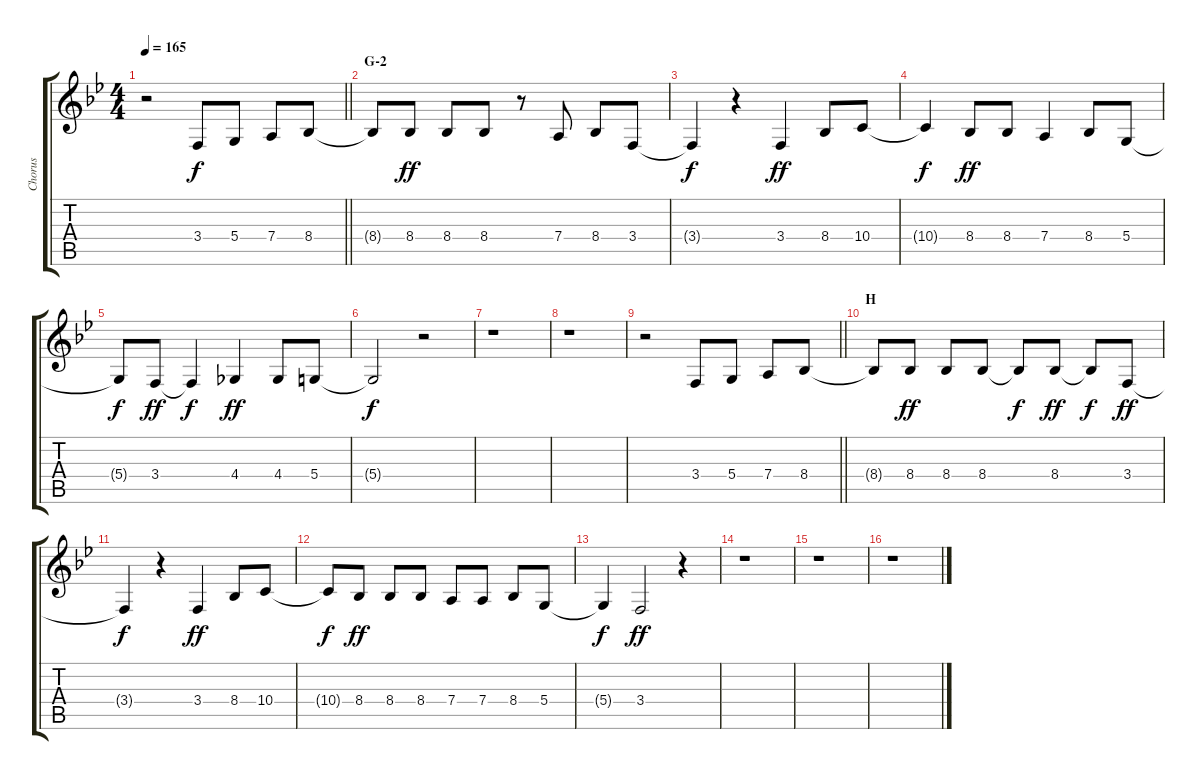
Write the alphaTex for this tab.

\track ("Chorus" "Chorus") {instrument harmonica}
\staff {score tabs}
\tuning (E4 B3 G3 D3 A2 E2) {hide}
\ts (4 4)
\tempo 165
\clef g2
\barLineRight lightlight
\ks bb
r.2{dy f} 3.4.8 5.4.8 7.4.8 8.4.8 |
\section ("" "G-2")
8.4{t}.8 8.4.8{dy ff} 8.4.8 8.4.8 r.8 7.4.8 8.4.8 3.4.8 |
3.4{t}.4{dy f} r.4 3.4.4{dy ff} 8.4.8 10.4.8 |
10.4{t}.4{dy f} 8.4.8{dy ff} 8.4.8 7.4.4 8.4.8 5.4.8 |
5.4{t}.8{dy f} 3.4.8{dy ff} 3.4{t}.4{dy f} 4.4.4{dy ff} 4.4.8 5.4.8 |
5.4{t}.2{dy f} r.2 |
r.1 |
r.1 |
\barLineRight lightlight
r.2 3.4.8 5.4.8 7.4.8 8.4.8 |
\section ("" "H")
8.4{t}.8 8.4.8{dy ff} 8.4.8 8.4.8 8.4{t}.8{dy f} 8.4.8{dy ff} 8.4{t}.8{dy f} 3.4.8{dy ff} |
3.4{t}.4{dy f} r.4 3.4.4{dy ff} 8.4.8 10.4.8 |
10.4{t}.8{dy f} 8.4.8{dy ff} 8.4.8 8.4.8 7.4.8 7.4.8 8.4.8 5.4.8 |
5.4{t}.4{dy f} 3.4.2{dy ff} r.4 |
r.1 |
r.1 |
r.1
